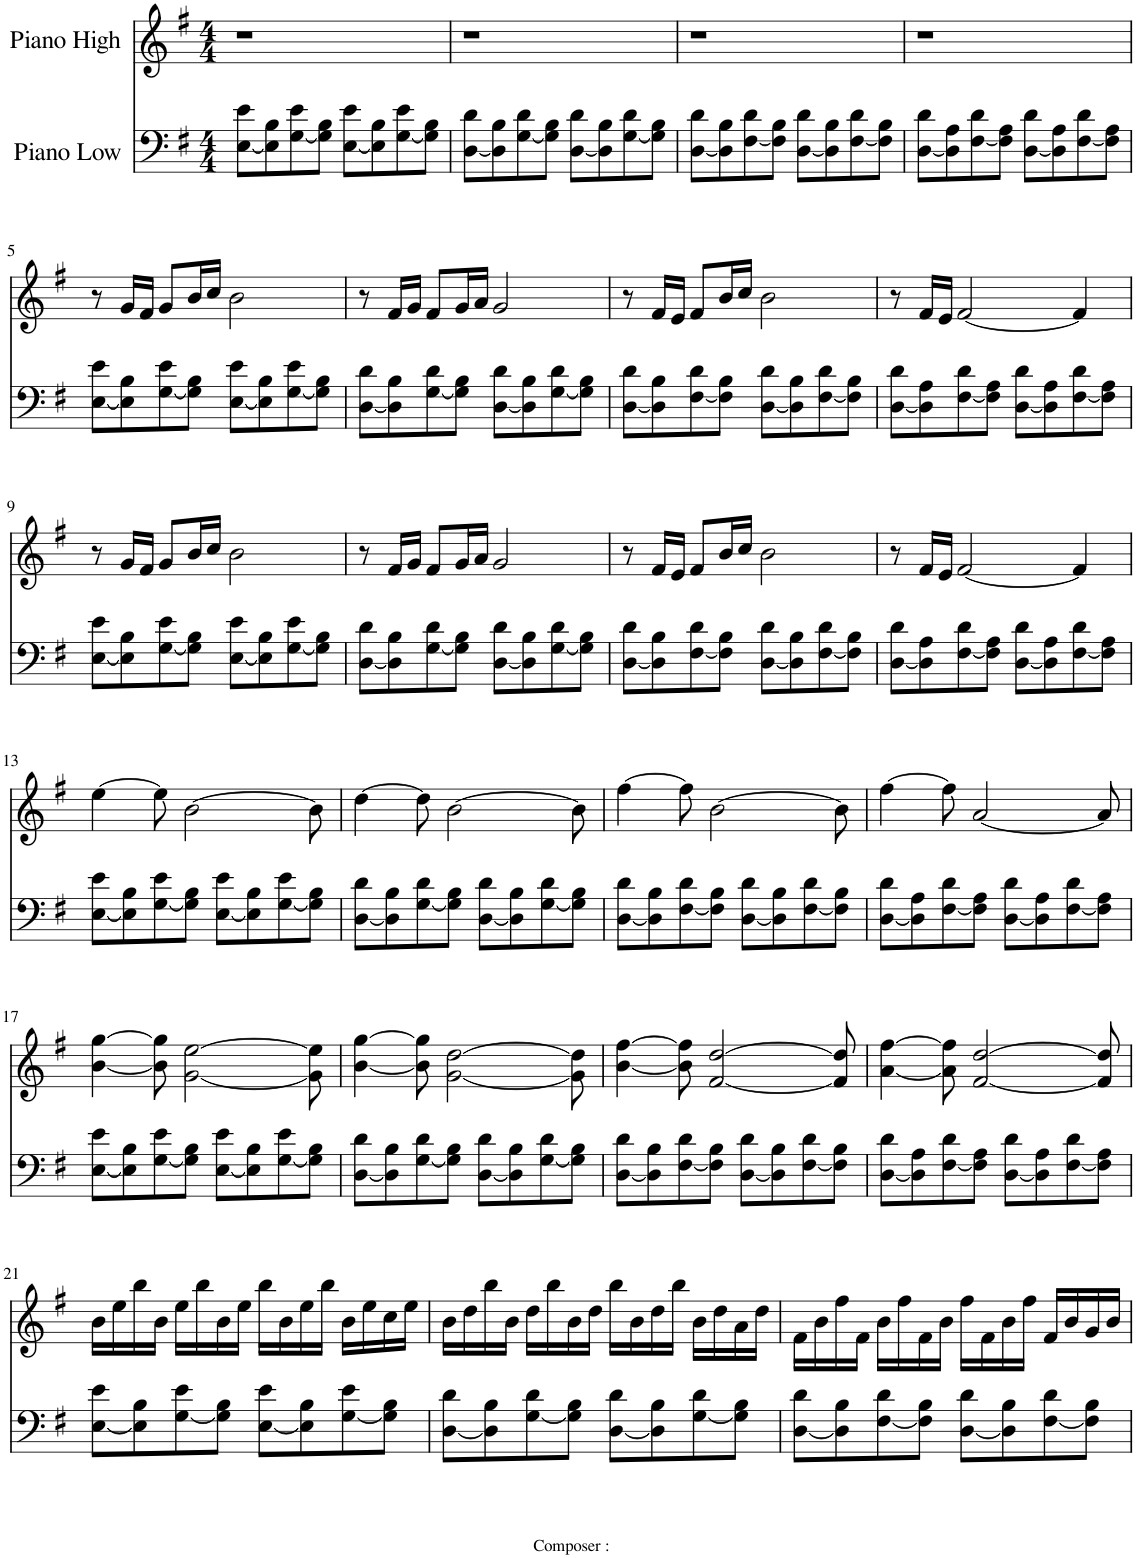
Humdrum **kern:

**kern	**kern
*part2	*part1
*staff2	*staff1
*I"Piano Low	*I"Piano High
*I'Pno	*I'Pno
*clefF4	*clefG2
*k[f#]	*k[f#]
*M4/4	*M4/4
=1	=1
[8E\ 8e\L	1r
8E\] 8B\	.
[8G\ 8e\	.
8G\] 8B\J	.
[8E\ 8e\L	.
8E\] 8B\	.
[8G\ 8e\	.
8G\] 8B\J	.
=2	=2
[8D\ 8d\L	1r
8D\] 8B\	.
[8G\ 8d\	.
8G\] 8B\J	.
[8D\ 8d\L	.
8D\] 8B\	.
[8G\ 8d\	.
8G\] 8B\J	.
=3	=3
[8D\ 8d\L	1r
8D\] 8B\	.
[8F#\ 8d\	.
8F#\] 8B\J	.
[8D\ 8d\L	.
8D\] 8B\	.
[8F#\ 8d\	.
8F#\] 8B\J	.
=4	=4
[8D\ 8d\L	1r
8D\] 8A\	.
[8F#\ 8d\	.
8F#\] 8A\J	.
[8D\ 8d\L	.
8D\] 8A\	.
[8F#\ 8d\	.
8F#\] 8A\J	.
!!LO:LB:g=z
=5	=5
[8E\ 8e\L	8r
8E\] 8B\	16g/LL
.	16f#/JJ
[8G\ 8e\	8g/L
8G\] 8B\J	16b/L
.	16cc/JJ
[8E\ 8e\L	2b\
8E\] 8B\	.
[8G\ 8e\	.
8G\] 8B\J	.
=6	=6
[8D\ 8d\L	8r
8D\] 8B\	16f#/LL
.	16g/JJ
[8G\ 8d\	8f#/L
8G\] 8B\J	16g/L
.	16a/JJ
[8D\ 8d\L	2g/
8D\] 8B\	.
[8G\ 8d\	.
8G\] 8B\J	.
=7	=7
[8D\ 8d\L	8r
8D\] 8B\	16f#/LL
.	16e/JJ
[8F#\ 8d\	8f#/L
8F#\] 8B\J	16b/L
.	16cc/JJ
[8D\ 8d\L	2b\
8D\] 8B\	.
[8F#\ 8d\	.
8F#\] 8B\J	.
=8	=8
[8D\ 8d\L	8r
8D\] 8A\	16f#/LL
.	16e/JJ
[8F#\ 8d\	[2f#/
8F#\] 8A\J	.
[8D\ 8d\L	.
8D\] 8A\	.
[8F#\ 8d\	4f#/]
8F#\] 8A\J	.
!!LO:LB:g=z
=9	=9
[8E\ 8e\L	8r
8E\] 8B\	16g/LL
.	16f#/JJ
[8G\ 8e\	8g/L
8G\] 8B\J	16b/L
.	16cc/JJ
[8E\ 8e\L	2b\
8E\] 8B\	.
[8G\ 8e\	.
8G\] 8B\J	.
=10	=10
[8D\ 8d\L	8r
8D\] 8B\	16f#/LL
.	16g/JJ
[8G\ 8d\	8f#/L
8G\] 8B\J	16g/L
.	16a/JJ
[8D\ 8d\L	2g/
8D\] 8B\	.
[8G\ 8d\	.
8G\] 8B\J	.
=11	=11
[8D\ 8d\L	8r
8D\] 8B\	16f#/LL
.	16e/JJ
[8F#\ 8d\	8f#/L
8F#\] 8B\J	16b/L
.	16cc/JJ
[8D\ 8d\L	2b\
8D\] 8B\	.
[8F#\ 8d\	.
8F#\] 8B\J	.
=12	=12
[8D\ 8d\L	8r
8D\] 8A\	16f#/LL
.	16e/JJ
[8F#\ 8d\	[2f#/
8F#\] 8A\J	.
[8D\ 8d\L	.
8D\] 8A\	.
[8F#\ 8d\	4f#/]
8F#\] 8A\J	.
!!LO:LB:g=z
=13	=13
[8E\ 8e\L	[4ee\
8E\] 8B\	.
[8G\ 8e\	8ee\]
8G\] 8B\J	[2b\
[8E\ 8e\L	.
8E\] 8B\	.
[8G\ 8e\	.
8G\] 8B\J	8b\]
=14	=14
[8D\ 8d\L	[4dd\
8D\] 8B\	.
[8G\ 8d\	8dd\]
8G\] 8B\J	[2b\
[8D\ 8d\L	.
8D\] 8B\	.
[8G\ 8d\	.
8G\] 8B\J	8b\]
=15	=15
[8D\ 8d\L	[4ff#\
8D\] 8B\	.
[8F#\ 8d\	8ff#\]
8F#\] 8B\J	[2b\
[8D\ 8d\L	.
8D\] 8B\	.
[8F#\ 8d\	.
8F#\] 8B\J	8b\]
=16	=16
[8D\ 8d\L	[4ff#\
8D\] 8A\	.
[8F#\ 8d\	8ff#\]
8F#\] 8A\J	[2a/
[8D\ 8d\L	.
8D\] 8A\	.
[8F#\ 8d\	.
8F#\] 8A\J	8a/]
!!LO:LB:g=z
=17	=17
[8E\ 8e\L	[4b\ [4gg\
8E\] 8B\	.
[8G\ 8e\	8b\] 8gg\]
8G\] 8B\J	[2g\ [2ee\
[8E\ 8e\L	.
8E\] 8B\	.
[8G\ 8e\	.
8G\] 8B\J	8g\] 8ee\]
=18	=18
[8D\ 8d\L	[4b\ [4gg\
8D\] 8B\	.
[8G\ 8d\	8b\] 8gg\]
8G\] 8B\J	[2g\ [2dd\
[8D\ 8d\L	.
8D\] 8B\	.
[8G\ 8d\	.
8G\] 8B\J	8g\] 8dd\]
=19	=19
[8D\ 8d\L	[4b\ [4ff#\
8D\] 8B\	.
[8F#\ 8d\	8b\] 8ff#\]
8F#\] 8B\J	[2f#/ [2dd/
[8D\ 8d\L	.
8D\] 8B\	.
[8F#\ 8d\	.
8F#\] 8B\J	8f#/] 8dd/]
=20	=20
[8D\ 8d\L	[4a\ [4ff#\
8D\] 8A\	.
[8F#\ 8d\	8a\] 8ff#\]
8F#\] 8A\J	[2f#/ [2dd/
[8D\ 8d\L	.
8D\] 8A\	.
[8F#\ 8d\	.
8F#\] 8A\J	8f#/] 8dd/]
!!LO:LB:g=z
=21	=21
[8E\ 8e\L	16b\LL
.	16ee\
8E\] 8B\	16bb\
.	16b\JJ
[8G\ 8e\	16ee\LL
.	16bb\
8G\] 8B\J	16b\
.	16ee\JJ
[8E\ 8e\L	16bb\LL
.	16b\
8E\] 8B\	16ee\
.	16bb\JJ
[8G\ 8e\	16b\LL
.	16ee\
8G\] 8B\J	16cc\
.	16ee\JJ
=22	=22
[8D\ 8d\L	16b\LL
.	16dd\
8D\] 8B\	16bb\
.	16b\JJ
[8G\ 8d\	16dd\LL
.	16bb\
8G\] 8B\J	16b\
.	16dd\JJ
[8D\ 8d\L	16bb\LL
.	16b\
8D\] 8B\	16dd\
.	16bb\JJ
[8G\ 8d\	16b\LL
.	16dd\
8G\] 8B\J	16a\
.	16dd\JJ
=23	=23
[8D\ 8d\L	16f#\LL
.	16b\
8D\] 8B\	16ff#\
.	16f#\JJ
[8F#\ 8d\	16b\LL
.	16ff#\
8F#\] 8B\J	16f#\
.	16b\JJ
[8D\ 8d\L	16ff#\LL
.	16f#\
8D\] 8B\	16b\
.	16ff#\JJ
[8F#\ 8d\	16f#/LL
.	16b/
8F#\] 8B\J	16g/
.	16b/JJ
=	=
*-	*-
